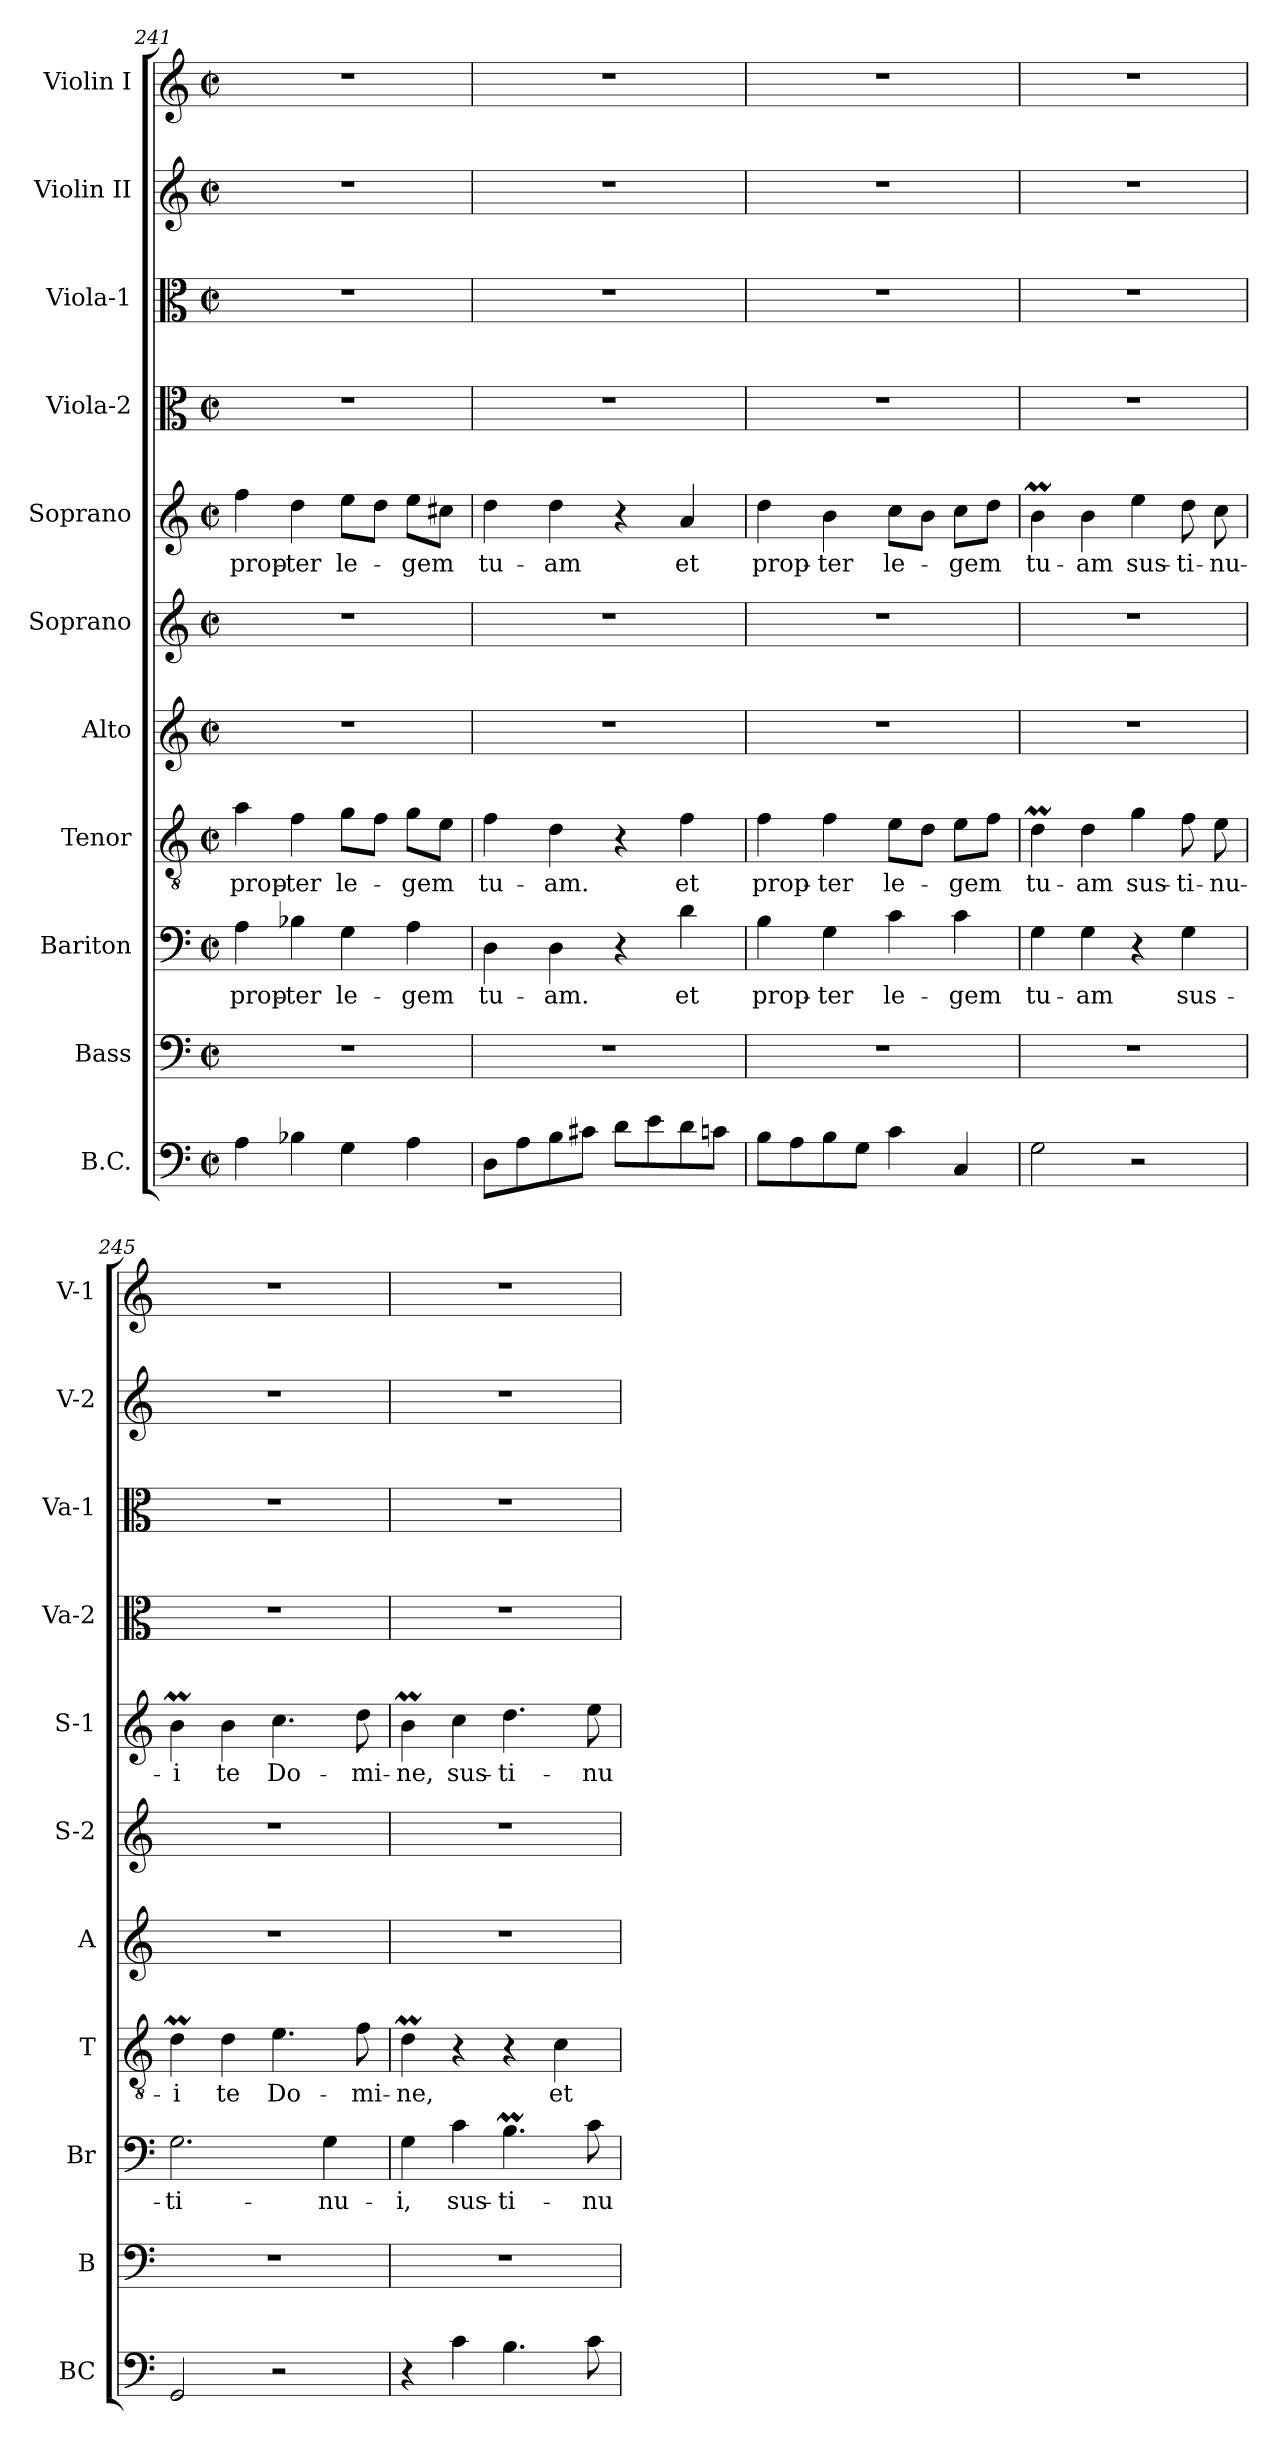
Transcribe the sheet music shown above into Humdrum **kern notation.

**kern	**kern	**kern	**text	**kern	**text	**kern	**kern	**kern	**text	**kern	**kern	**kern	**kern
*part11	*part10	*part9	*part9	*part8	*part8	*part7	*part6	*part5	*part5	*part4	*part3	*part2	*part1
*staff11	*staff10	*staff9	*staff9	*staff8	*staff8	*staff7	*staff6	*staff5	*staff5	*staff4	*staff3	*staff2	*staff1
*I"B.C.	*I"Bass	*I"Bariton	*	*I"Tenor	*	*I"Alto	*I"Soprano	*I"Soprano	*	*I"Viola-2	*I"Viola-1	*I"Violin II	*I"Violin I
*I'BC	*I'B	*I'Br	*	*I'T	*	*I'A	*I'S-2	*I'S-1	*	*I'Va-2	*I'Va-1	*I'V-2	*I'V-1
*clefF4	*clefF4	*clefF4	*	*clefGv2	*	*clefG2	*clefG2	*clefG2	*	*clefC3	*clefC3	*clefG2	*clefG2
*k[]	*k[]	*k[]	*	*k[]	*	*k[]	*k[]	*k[]	*	*k[]	*k[]	*k[]	*k[]
*C:	*C:	*C:	*	*C:	*	*C:	*C:	*C:	*	*C:	*C:	*C:	*C:
*M2/2	*M2/2	*M2/2	*	*M2/2	*	*M2/2	*M2/2	*M2/2	*	*M2/2	*M2/2	*M2/2	*M2/2
*met(c|)	*met(c|)	*met(c|)	*	*met(c|)	*	*met(c|)	*met(c|)	*met(c|)	*	*met(c|)	*met(c|)	*met(c|)	*met(c|)
=241	=241	=241	=241	=241	=241	=241	=241	=241	=241	=241	=241	=241	=241
!	!	!	!LO:LY:b	!	!LO:LY:b	!	!	!	!LO:LY:b	!	!	!	!
4A\	1r	4A\	prop-	4a\	prop-	1r	1r	4ff\	prop-	1r	1r	1r	1r
!	!	!	!LO:LY:b	!	!LO:LY:b	!	!	!	!LO:LY:b	!	!	!	!
4B-X\	.	4B-X\	-ter	4f\	-ter	.	.	4dd\	-ter	.	.	.	.
!	!	!	!LO:LY:b	!	!LO:LY:b	!	!	!	!LO:LY:b	!	!	!	!
4G\	.	4G\	le-	8g\L	le-	.	.	8ee\L	le-	.	.	.	.
.	.	.	.	8f\J	.	.	.	8dd\J	.	.	.	.	.
!	!	!	!LO:LY:b	!	!LO:LY:b	!	!	!	!LO:LY:b	!	!	!	!
4A\	.	4A\	-gem	8g\L	-gem	.	.	8ee\L	-gem	.	.	.	.
.	.	.	.	8e\J	.	.	.	8cc#X\J	.	.	.	.	.
=242	=242	=242	=242	=242	=242	=242	=242	=242	=242	=242	=242	=242	=242
!	!	!	!LO:LY:b	!	!LO:LY:b	!	!	!	!LO:LY:b	!	!	!	!
8D\L	1r	4D\	tu-	4f\	tu-	1r	1r	4dd\	tu-	1r	1r	1r	1r
8A\	.	.	.	.	.	.	.	.	.	.	.	.	.
!	!	!	!LO:LY:b	!	!LO:LY:b	!	!	!	!LO:LY:b	!	!	!	!
8B\	.	4D\	-am.	4d\	-am.	.	.	4dd\	-am	.	.	.	.
8c#X\J	.	.	.	.	.	.	.	.	.	.	.	.	.
8d\L	.	4r	.	4r	.	.	.	4r	.	.	.	.	.
8e\	.	.	.	.	.	.	.	.	.	.	.	.	.
!	!	!	!LO:LY:b	!	!LO:LY:b	!	!	!	!LO:LY:b	!	!	!	!
8d\	.	4d\	et	4f\	et	.	.	4a/	et	.	.	.	.
8cn\J	.	.	.	.	.	.	.	.	.	.	.	.	.
=243	=243	=243	=243	=243	=243	=243	=243	=243	=243	=243	=243	=243	=243
!	!	!	!LO:LY:b	!	!LO:LY:b	!	!	!	!LO:LY:b	!	!	!	!
8B\L	1r	4B\	prop-	4f\	prop-	1r	1r	4dd\	prop-	1r	1r	1r	1r
8A\	.	.	.	.	.	.	.	.	.	.	.	.	.
!	!	!	!LO:LY:b	!	!LO:LY:b	!	!	!	!LO:LY:b	!	!	!	!
8B\	.	4G\	-ter	4f\	-ter	.	.	4b\	-ter	.	.	.	.
8G\J	.	.	.	.	.	.	.	.	.	.	.	.	.
!	!	!	!LO:LY:b	!	!LO:LY:b	!	!	!	!LO:LY:b	!	!	!	!
4c\	.	4c\	le-	8e\L	le-	.	.	8cc\L	le-	.	.	.	.
.	.	.	.	8d\J	.	.	.	8b\J	.	.	.	.	.
!	!	!	!LO:LY:b	!	!LO:LY:b	!	!	!	!LO:LY:b	!	!	!	!
4C/	.	4c\	-gem	8e\L	-gem	.	.	8cc\L	-gem	.	.	.	.
.	.	.	.	8f\J	.	.	.	8dd\J	.	.	.	.	.
!!LO:LB:g=z
=244	=244	=244	=244	=244	=244	=244	=244	=244	=244	=244	=244	=244	=244
!	!	!	!LO:LY:b	!	!LO:LY:b	!	!	!	!LO:LY:b	!	!	!	!
2G\	1r	4G\	tu-	4dM\	tu-	1r	1r	4bm\	tu-	1r	1r	1r	1r
!	!	!	!LO:LY:b	!	!LO:LY:b	!	!	!	!LO:LY:b	!	!	!	!
.	.	4G\	-am	4d\	-am	.	.	4b\	-am	.	.	.	.
!	!	!	!	!	!LO:LY:b	!	!	!	!LO:LY:b	!	!	!	!
2r	.	4r	.	4g\	sus-	.	.	4ee\	sus-	.	.	.	.
!	!	!	!LO:LY:b	!	!LO:LY:b	!	!	!	!LO:LY:b	!	!	!	!
.	.	4G\	sus-	8f\	-ti-	.	.	8dd\	-ti-	.	.	.	.
!	!	!	!	!	!LO:LY:b	!	!	!	!LO:LY:b	!	!	!	!
.	.	.	.	8e\	-nu-	.	.	8cc\	-nu-	.	.	.	.
=245	=245	=245	=245	=245	=245	=245	=245	=245	=245	=245	=245	=245	=245
!	!	!	!LO:LY:b	!	!LO:LY:b	!	!	!	!LO:LY:b	!	!	!	!
2GG/	1r	2.G\	-ti-	4dM\	-i	1r	1r	4bm\	-i	1r	1r	1r	1r
!	!	!	!	!	!LO:LY:b	!	!	!	!LO:LY:b	!	!	!	!
.	.	.	.	4d\	te	.	.	4b\	te	.	.	.	.
!	!	!	!	!	!LO:LY:b	!	!	!	!LO:LY:b	!	!	!	!
2r	.	.	.	4.e\	Do-	.	.	4.cc\	Do-	.	.	.	.
!	!	!	!LO:LY:b	!	!	!	!	!	!	!	!	!	!
.	.	4G\	-nu-	.	.	.	.	.	.	.	.	.	.
!	!	!	!	!	!LO:LY:b	!	!	!	!LO:LY:b	!	!	!	!
.	.	.	.	8f\	-mi-	.	.	8dd\	-mi-	.	.	.	.
=246	=246	=246	=246	=246	=246	=246	=246	=246	=246	=246	=246	=246	=246
!	!	!	!LO:LY:b	!	!LO:LY:b	!	!	!	!LO:LY:b	!	!	!	!
4r	1r	4G\	-i,	4dM\	-ne,	1r	1r	4bm\	-ne,	1r	1r	1r	1r
!	!	!	!LO:LY:b	!	!	!	!	!	!LO:LY:b	!	!	!	!
4c\	.	4c\	sus-	4r	.	.	.	4cc\	sus-	.	.	.	.
!	!	!	!LO:LY:b	!	!	!	!	!	!LO:LY:b	!	!	!	!
4.B\	.	4.Bm\	-ti-	4r	.	.	.	4.dd\	-ti-	.	.	.	.
!	!	!	!	!	!LO:LY:b	!	!	!	!	!	!	!	!
.	.	.	.	4c\	et	.	.	.	.	.	.	.	.
!	!	!	!LO:LY:b	!	!	!	!	!	!LO:LY:b	!	!	!	!
8c\	.	8c\	-nu-	.	.	.	.	8ee\	-nu-	.	.	.	.
=	=	=	=	=	=	=	=	=	=	=	=	=	=
*-	*-	*-	*-	*-	*-	*-	*-	*-	*-	*-	*-	*-	*-
